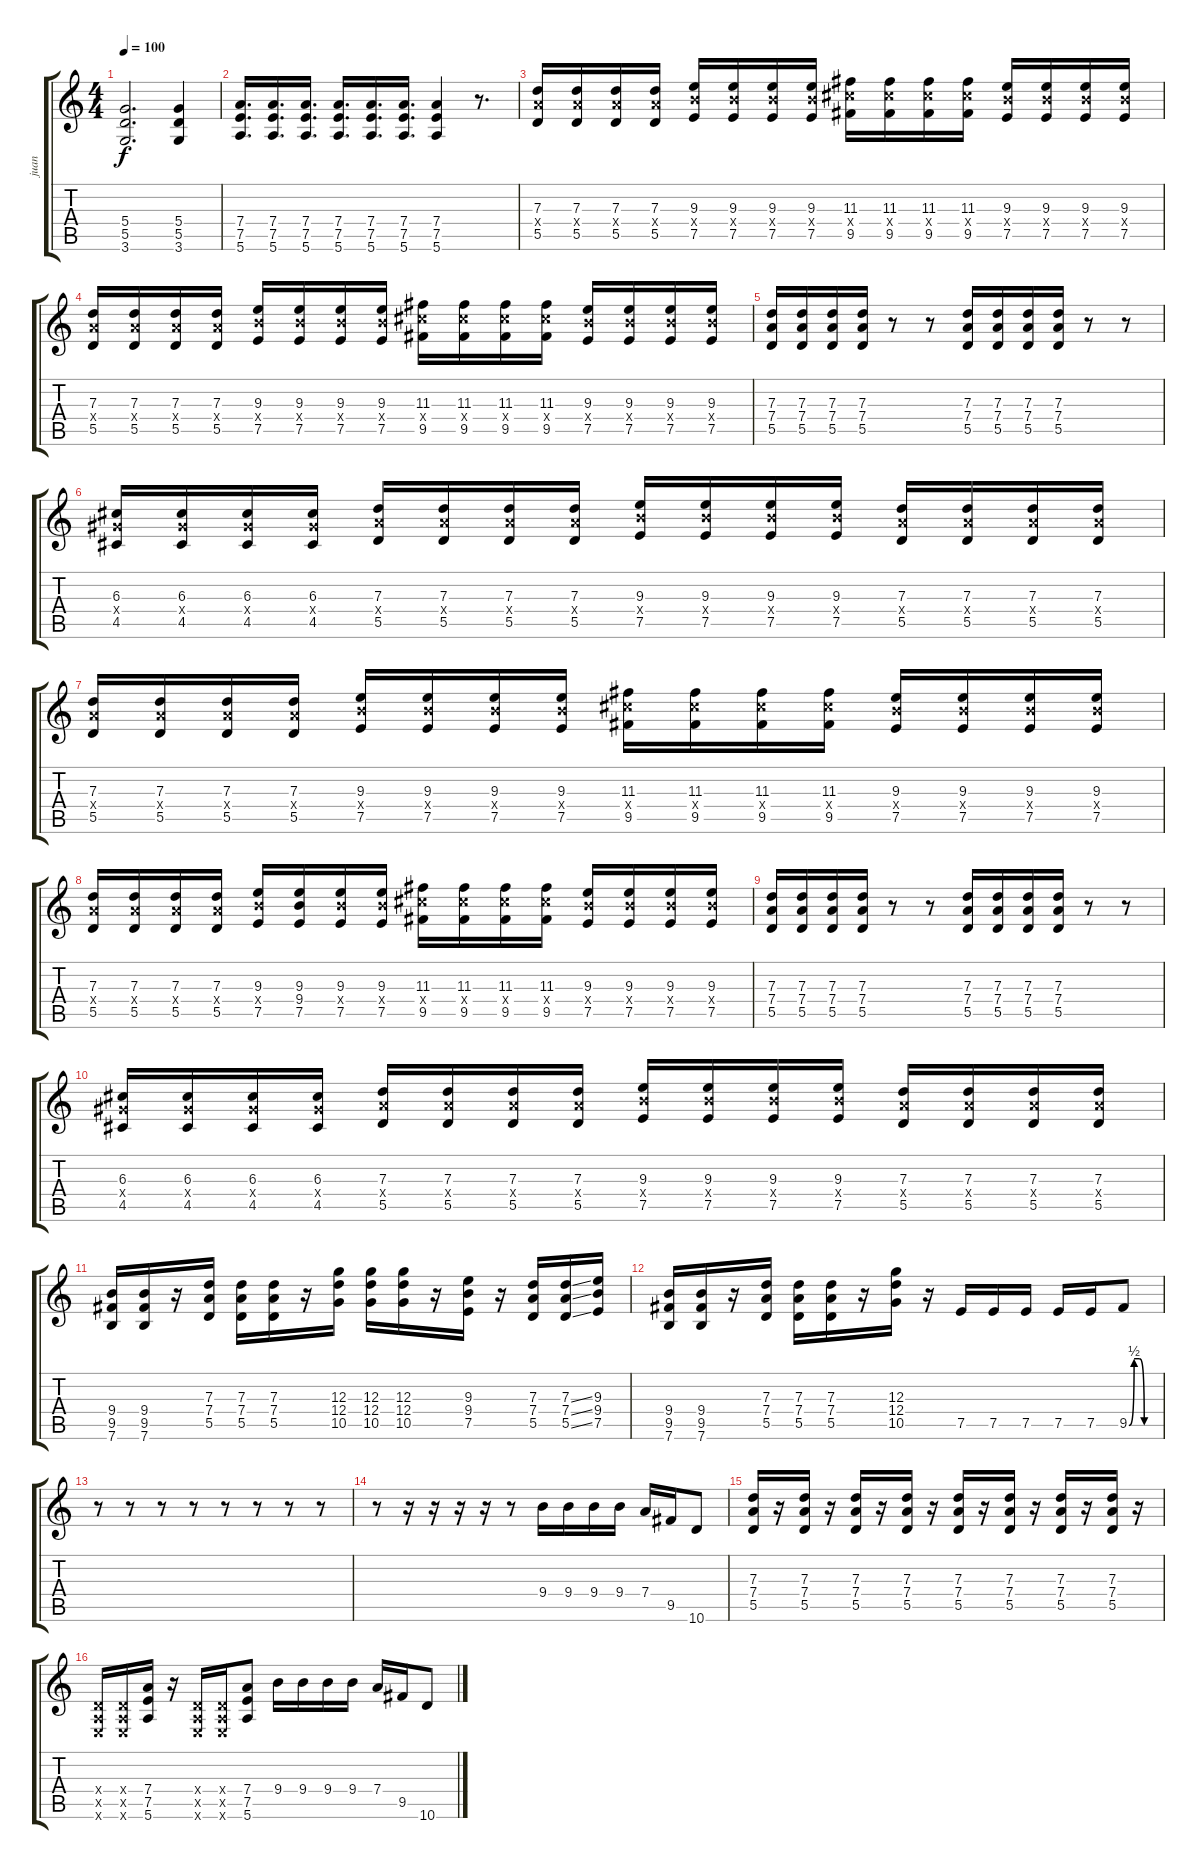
\track ("juan" "juan") {instrument overdrivenguitar}
\staff {score tabs}
\tuning (E4 B3 G3 D3 A2 E2) {hide}
\ts (4 4)
\tempo 100
\clef g2
\ks c
(5.4 5.5 3.6).2{d dy f} (5.4 5.5 3.6).4 |
(7.4 7.5 5.6).16{d} (7.4 7.5 5.6).16{d} (7.4 7.5 5.6).16{d} (7.4 7.5 5.6).16{d} (7.4 7.5 5.6).16{d} (7.4 7.5 5.6).16{d} (7.4 7.5 5.6).4 r.8{d} |
(7.3 7.4{x} 5.5).16 (7.3 7.4{x} 5.5).16 (7.3 7.4{x} 5.5).16 (7.3 7.4{x} 5.5).16 (9.3 9.4{x} 7.5).16 (9.3 9.4{x} 7.5).16 (9.3 9.4{x} 7.5).16 (9.3 9.4{x} 7.5).16 (11.3 11.4{x} 9.5).16 (11.3 11.4{x} 9.5).16 (11.3 11.4{x} 9.5).16 (11.3 11.4{x} 9.5).16 (9.3 9.4{x} 7.5).16 (9.3 9.4{x} 7.5).16 (9.3 9.4{x} 7.5).16 (9.3 9.4{x} 7.5).16 |
(7.3 7.4{x} 5.5).16 (7.3 7.4{x} 5.5).16 (7.3 7.4{x} 5.5).16 (7.3 7.4{x} 5.5).16 (9.3 9.4{x} 7.5).16 (9.3 9.4{x} 7.5).16 (9.3 9.4{x} 7.5).16 (9.3 9.4{x} 7.5).16 (11.3 11.4{x} 9.5).16 (11.3 11.4{x} 9.5).16 (11.3 11.4{x} 9.5).16 (11.3 11.4{x} 9.5).16 (9.3 9.4{x} 7.5).16 (9.3 9.4{x} 7.5).16 (9.3 9.4{x} 7.5).16 (9.3 9.4{x} 7.5).16 |
(7.3 7.4 5.5).16 (7.3 7.4 5.5).16 (7.3 7.4 5.5).16 (7.3 7.4 5.5).16 r.8 r.8 (7.3 7.4 5.5).16 (7.3 7.4 5.5).16 (7.3 7.4 5.5).16 (7.3 7.4 5.5).16 r.8 r.8 |
(6.3 6.4{x} 4.5).16 (6.3 6.4{x} 4.5).16 (6.3 6.4{x} 4.5).16 (6.3 6.4{x} 4.5).16 (7.3 7.4{x} 5.5).16 (7.3 7.4{x} 5.5).16 (7.3 7.4{x} 5.5).16 (7.3 7.4{x} 5.5).16 (9.3 9.4{x} 7.5).16 (9.3 9.4{x} 7.5).16 (9.3 9.4{x} 7.5).16 (9.3 9.4{x} 7.5).16 (7.3 7.4{x} 5.5).16 (7.3 7.4{x} 5.5).16 (7.3 7.4{x} 5.5).16 (7.3 7.4{x} 5.5).16 |
(7.3 7.4{x} 5.5).16 (7.3 7.4{x} 5.5).16 (7.3 7.4{x} 5.5).16 (7.3 7.4{x} 5.5).16 (9.3 9.4{x} 7.5).16 (9.3 9.4{x} 7.5).16 (9.3 9.4{x} 7.5).16 (9.3 9.4{x} 7.5).16 (11.3 11.4{x} 9.5).16 (11.3 11.4{x} 9.5).16 (11.3 11.4{x} 9.5).16 (11.3 11.4{x} 9.5).16 (9.3 9.4{x} 7.5).16 (9.3 9.4{x} 7.5).16 (9.3 9.4{x} 7.5).16 (9.3 9.4{x} 7.5).16 |
(7.3 7.4{x} 5.5).16 (7.3 7.4{x} 5.5).16 (7.3 7.4{x} 5.5).16 (7.3 7.4{x} 5.5).16 (9.3 9.4{x} 7.5).16 (9.3 9.4 7.5).16 (9.3 9.4{x} 7.5).16 (9.3 9.4{x} 7.5).16 (11.3 11.4{x} 9.5).16 (11.3 11.4{x} 9.5).16 (11.3 11.4{x} 9.5).16 (11.3 11.4{x} 9.5).16 (9.3 9.4{x} 7.5).16 (9.3 9.4{x} 7.5).16 (9.3 9.4{x} 7.5).16 (9.3 9.4{x} 7.5).16 |
(7.3 7.4 5.5).16 (7.3 7.4 5.5).16 (7.3 7.4 5.5).16 (7.3 7.4 5.5).16 r.8 r.8 (7.3 7.4 5.5).16 (7.3 7.4 5.5).16 (7.3 7.4 5.5).16 (7.3 7.4 5.5).16 r.8 r.8 |
(6.3 6.4{x} 4.5).16 (6.3 6.4{x} 4.5).16 (6.3 6.4{x} 4.5).16 (6.3 6.4{x} 4.5).16 (7.3 7.4{x} 5.5).16 (7.3 7.4{x} 5.5).16 (7.3 7.4{x} 5.5).16 (7.3 7.4{x} 5.5).16 (9.3 9.4{x} 7.5).16 (9.3 9.4{x} 7.5).16 (9.3 9.4{x} 7.5).16 (9.3 9.4{x} 7.5).16 (7.3 7.4{x} 5.5).16 (7.3 7.4{x} 5.5).16 (7.3 7.4{x} 5.5).16 (7.3 7.4{x} 5.5).16 |
(9.4 9.5 7.6).16 (9.4 9.5 7.6).16 r.16 (7.3 7.4 5.5).16 (7.3 7.4 5.5).16 (7.3 7.4 5.5).16 r.16 (12.3 12.4 10.5).16 (12.3 12.4 10.5).16 (12.3 12.4 10.5).16 r.16 (9.3 9.4 7.5).16 r.16 (7.3 7.4 5.5).16 (7.3{ss} 7.4{ss} 5.5{ss}).16 (9.3 9.4 7.5).16 |
(9.4 9.5 7.6).16 (9.4 9.5 7.6).16 r.16 (7.3 7.4 5.5).16 (7.3 7.4 5.5).16 (7.3 7.4 5.5).16 r.16 (12.3 12.4 10.5).16 r.16 7.5.16 7.5.16 7.5.16 7.5.16 7.5.16 9.5{be (custom 0 0 10 2 20 2 30 0 60 0)}.8 |
r.8 r.8 r.8 r.8 r.8 r.8 r.8 r.8 |
r.8 r.16 r.16 r.16 r.16 r.8 9.4.16 9.4.16 9.4.16 9.4.16 7.4.16 9.5.16 10.6.8 |
(7.3 7.4 5.5).16 r.16 (7.3 7.4 5.5).16 r.16 (7.3 7.4 5.5).16 r.16 (7.3 7.4 5.5).16 r.16 (7.3 7.4 5.5).16 r.16 (7.3 7.4 5.5).16 r.16 (7.3 7.4 5.5).16 r.16 (7.3 7.4 5.5).16 r.16 |
(0.4{x} 0.5{x} 0.6{x}).16 (0.4{x} 0.5{x} 0.6{x}).16 (7.4 7.5 5.6).16 r.16 (0.4{x} 0.5{x} 0.6{x}).16 (0.4{x} 0.5{x} 0.6{x}).16 (7.4 7.5 5.6).8 9.4.16 9.4.16 9.4.16 9.4.16 7.4.16 9.5.16 10.6.8
